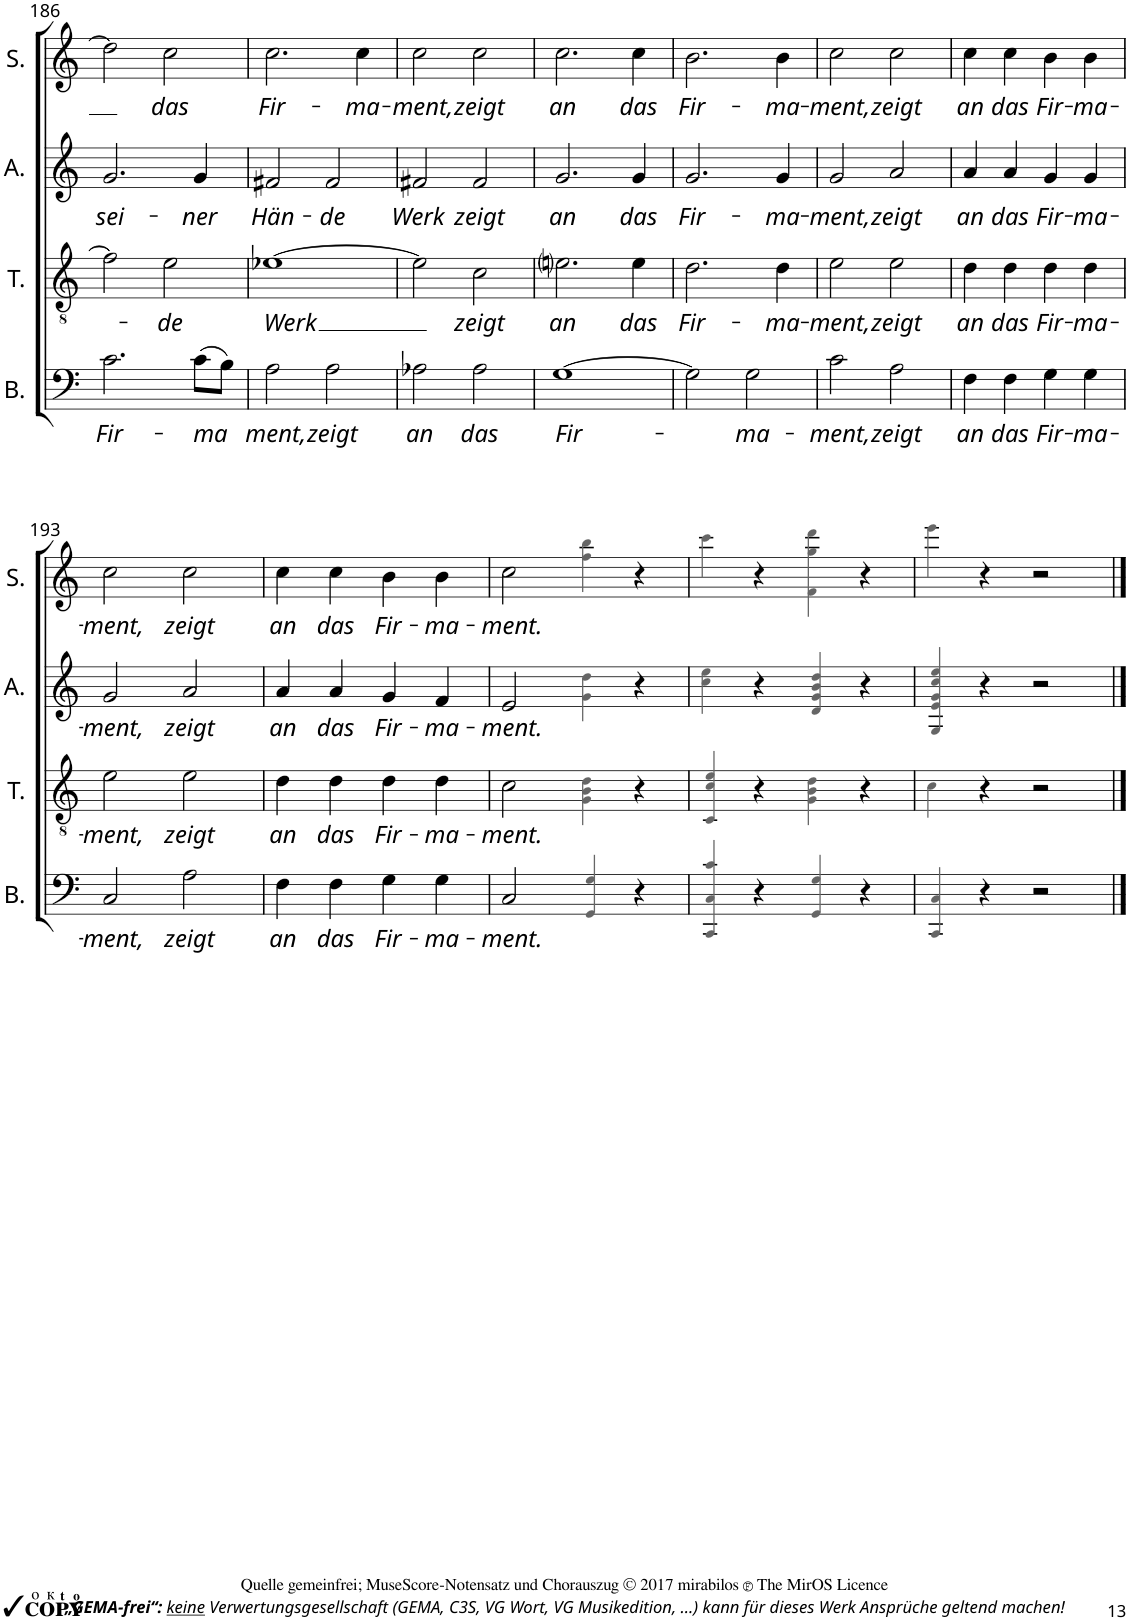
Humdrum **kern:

**kern	**text	**kern	**text	**kern	**text	**kern	**text
*part4	*part4	*part3	*part3	*part2	*part2	*part1	*part1
*staff4	*staff4	*staff3	*staff3	*staff2	*staff2	*staff1	*staff1
*I"Baß	*	*I"Tenor	*	*I"Alt	*	*I"Sopran	*
*I'B.	*	*I'T.	*	*I'A.	*	*I'S.	*
!!LO:PB:g=z
*clefF4	*	*clefGv2	*	*clefG2	*	*clefG2	*
*k[]	*	*k[]	*	*k[]	*	*k[]	*
*M2/2	*	*M2/2	*	*M2/2	*	*M2/2	*
*met(c|)	*	*met(c|)	*	*met(c|)	*	*met(c|)	*
=186	=186	=186	=186	=186	=186	=186	=186
!	!LO:LY:b	!	!	!	!LO:LY:b	!	!
2.c\	Fir-	2f\]	.	2.g/	sei-	2dd\]	.
!	!	!	!LO:LY:b	!	!	!	!LO:LY:b
.	.	2e\	-de	.	.	2cc\	das
!	!LO:LY:b	!	!	!	!LO:LY:b	!	!
(8c\L	-ma	.	.	4g/	-ner	.	.
8B\J)	.	.	.	.	.	.	.
=187	=187	=187	=187	=187	=187	=187	=187
!	!LO:LY:b	!	!LO:LY:b	!	!LO:LY:b	!	!LO:LY:b
2A\	ment,	[1e-X	Werk	2f#X/	Hän-	2.cc\	Fir-
!	!LO:LY:b	!	!	!	!LO:LY:b	!	!
2A\	zeigt	.	.	2f#/	-de	.	.
!	!	!	!	!	!	!	!LO:LY:b
.	.	.	.	.	.	4cc\	-ma-
=188	=188	=188	=188	=188	=188	=188	=188
!	!LO:LY:b	!	!	!	!LO:LY:b	!	!LO:LY:b
2A-X\	an	2e-\]	.	2f#X/	Werk	2cc\	-ment,
!	!LO:LY:b	!	!LO:LY:b	!	!LO:LY:b	!	!LO:LY:b
2A-\	das	2c\	zeigt	2f#/	zeigt	2cc\	zeigt
=189	=189	=189	=189	=189	=189	=189	=189
!	!LO:LY:b	!	!LO:LY:b	!	!LO:LY:b	!	!LO:LY:b
[1G	Fir-	2.eni\	an	2.g/	an	2.cc\	an
!	!	!	!LO:LY:b	!	!LO:LY:b	!	!LO:LY:b
.	.	4e\	das	4g/	das	4cc\	das
=190	=190	=190	=190	=190	=190	=190	=190
!	!	!	!LO:LY:b	!	!LO:LY:b	!	!LO:LY:b
2G\]	.	2.d\	Fir-	2.g/	Fir-	2.b\	Fir-
!	!LO:LY:b	!	!	!	!	!	!
2G\	-ma-	.	.	.	.	.	.
!	!	!	!LO:LY:b	!	!LO:LY:b	!	!LO:LY:b
.	.	4d\	-ma-	4g/	-ma-	4b\	-ma-
=191	=191	=191	=191	=191	=191	=191	=191
!	!LO:LY:b	!	!LO:LY:b	!	!LO:LY:b	!	!LO:LY:b
2c\	-ment,	2e\	-ment,	2g/	-ment,	2cc\	-ment,
!	!LO:LY:b	!	!LO:LY:b	!	!LO:LY:b	!	!LO:LY:b
2A\	zeigt	2e\	zeigt	2a/	zeigt	2cc\	zeigt
=192	=192	=192	=192	=192	=192	=192	=192
!	!LO:LY:b	!	!LO:LY:b	!	!LO:LY:b	!	!LO:LY:b
4F\	an	4d\	an	4a/	an	4cc\	an
!	!LO:LY:b	!	!LO:LY:b	!	!LO:LY:b	!	!LO:LY:b
4F\	das	4d\	das	4a/	das	4cc\	das
!	!LO:LY:b	!	!LO:LY:b	!	!LO:LY:b	!	!LO:LY:b
4G\	Fir-	4d\	Fir-	4g/	Fir-	4b\	Fir-
!	!LO:LY:b	!	!LO:LY:b	!	!LO:LY:b	!	!LO:LY:b
4G\	-ma-	4d\	-ma-	4g/	-ma-	4b\	-ma-
!!LO:LB:g=z
=193	=193	=193	=193	=193	=193	=193	=193
!	!LO:LY:b	!	!LO:LY:b	!	!LO:LY:b	!	!LO:LY:b
2C/	-ment,	2e\	-ment,	2g/	-ment,	2cc\	-ment,
!	!LO:LY:b	!	!LO:LY:b	!	!LO:LY:b	!	!LO:LY:b
2A\	zeigt	2e\	zeigt	2a/	zeigt	2cc\	zeigt
=194	=194	=194	=194	=194	=194	=194	=194
!	!LO:LY:b	!	!LO:LY:b	!	!LO:LY:b	!	!LO:LY:b
4F\	an	4d\	an	4a/	an	4cc\	an
!	!LO:LY:b	!	!LO:LY:b	!	!LO:LY:b	!	!LO:LY:b
4F\	das	4d\	das	4a/	das	4cc\	das
!	!LO:LY:b	!	!LO:LY:b	!	!LO:LY:b	!	!LO:LY:b
4G\	Fir-	4d\	Fir-	4g/	Fir-	4b\	Fir-
!	!LO:LY:b	!	!LO:LY:b	!	!LO:LY:b	!	!LO:LY:b
4G\	-ma-	4d\	-ma-	4f/	-ma-	4b\	-ma-
=195	=195	=195	=195	=195	=195	=195	=195
!	!LO:LY:b	!	!LO:LY:b	!	!LO:LY:b	!	!LO:LY:b
2C/	-ment.	2c\	-ment.	2e/	-ment.	2cc\	-ment.
4GGj/ 4Gj/	.	4Gj\ 4Bj\ 4dj\	.	4gj\ 4ddj\	.	4ffj\ 4bbj\	.
4r	.	4r	.	4r	.	4r	.
=196	=196	=196	=196	=196	=196	=196	=196
4CCj/ 4Cj/ 4cj/	.	4Cj/ 4cj/ 4ej/	.	4ccj\ 4eej\	.	4cccj\	.
4r	.	4r	.	4r	.	4r	.
4GGj/ 4Gj/	.	4Gj\ 4Bj\ 4dj\	.	4dj/ 4gj/ 4bj/ 4ddj/	.	4fj\ 4ggj\ 4dddj\	.
4r	.	4r	.	4r	.	4r	.
=197	=197	=197	=197	=197	=197	=197	=197
4CCj/ 4Cj/	.	4cj\	.	4Gj/ 4ej/ 4gj/ 4ccj/ 4eej/	.	4eeej\	.
4r	.	4r	.	4r	.	4r	.
2r	.	2r	.	2r	.	2r	.
==	==	==	==	==	==	==	==
*-	*-	*-	*-	*-	*-	*-	*-
